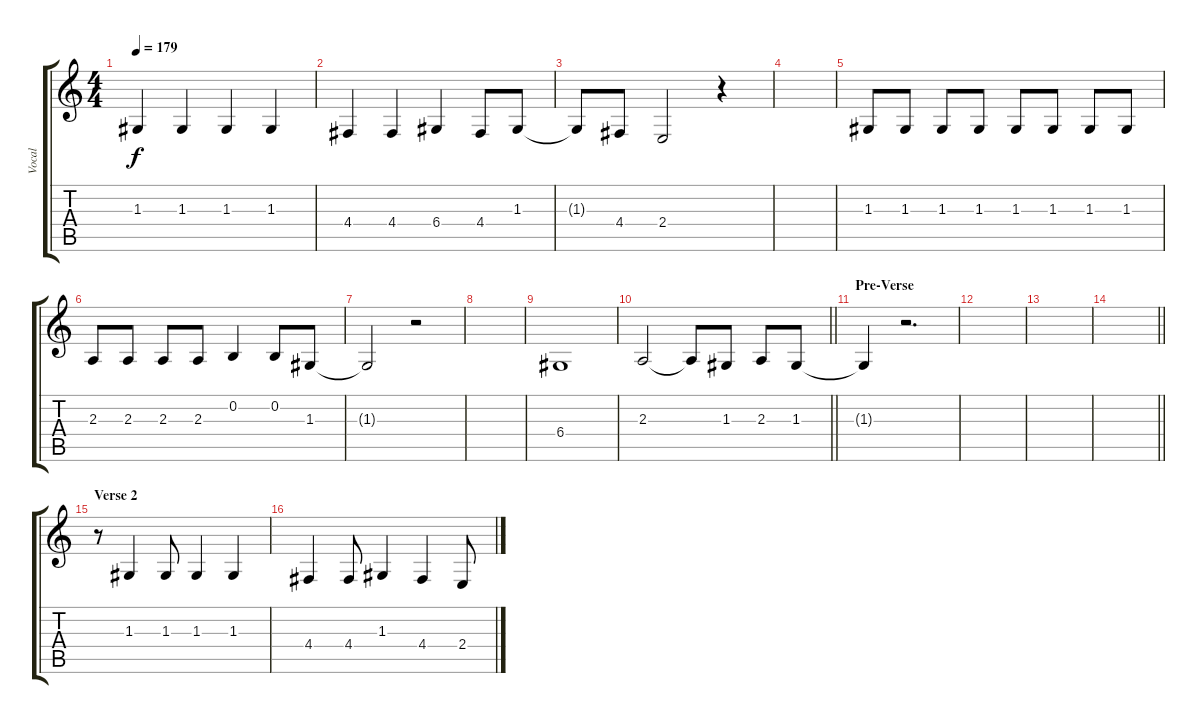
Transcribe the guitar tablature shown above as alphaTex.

\track ("Vocal" "Vocal") {instrument lead6voice}
\staff {score tabs}
\tuning (E4 B3 G3 D3 A2 E2) {hide}
\ts (4 4)
\tempo 179
\clef g2
\ks c
1.3.4{dy f} 1.3.4 1.3.4 1.3.4 |
4.4.4 4.4.4 6.4.4 4.4.8 1.3.8 |
1.3{t}.8 4.4.8 2.4.2 r.4 |
|
1.3.8 1.3.8 1.3.8 1.3.8 1.3.8 1.3.8 1.3.8 1.3.8 |
2.3.8 2.3.8 2.3.8 2.3.8 0.2.4 0.2.8 1.3.8 |
1.3{t}.2 r.2 |
|
6.4.1 |
\barLineRight lightlight
2.3.2 2.3{t}.8 1.3.8 2.3.8 1.3.8 |
\section ("" "Pre-Verse")
1.3{t}.4 r.2{d} |
|
|
\barLineRight lightlight
|
\section ("" "Verse 2")
r.8 1.3.4 1.3.8 1.3.4 1.3.4 |
4.4.4 4.4.8 1.3.4 4.4.4 2.4.8
